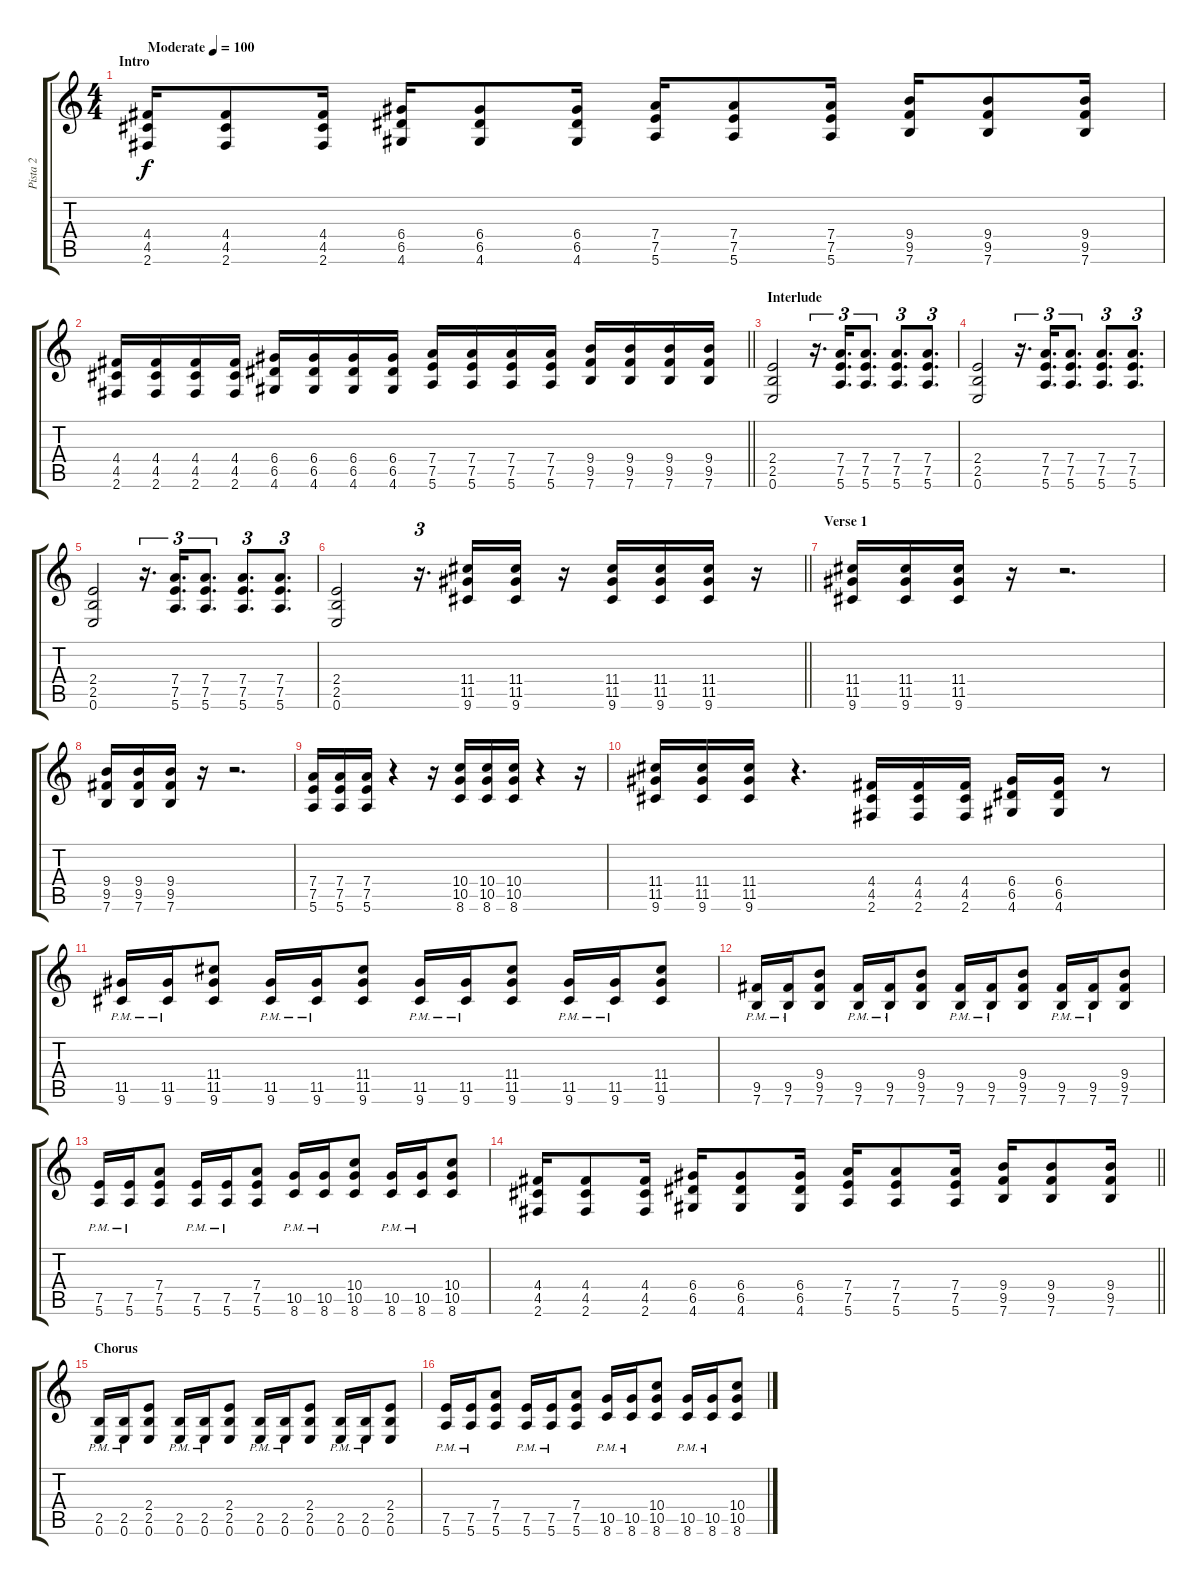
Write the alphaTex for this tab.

\track ("Pista 2" "Pista 2") {instrument overdrivenguitar}
\staff {score tabs}
\tuning (E4 B3 G3 D3 A2 E2) {hide}
\ts (4 4)
\section ("" "Intro")
\tempo (100 "Moderate")
\clef g2
\ks c
(4.4 4.5 2.6).16{dy f instrument overdrivenguitar} (4.4 4.5 2.6).8 (4.4 4.5 2.6).16 (6.4 6.5 4.6).16 (6.4 6.5 4.6).8 (6.4 6.5 4.6).16 (7.4 7.5 5.6).16 (7.4 7.5 5.6).8 (7.4 7.5 5.6).16 (9.4 9.5 7.6).16 (9.4 9.5 7.6).8 (9.4 9.5 7.6).16 |
\barLineRight lightlight
(4.4 4.5 2.6).16 (4.4 4.5 2.6).16 (4.4 4.5 2.6).16 (4.4 4.5 2.6).16 (6.4 6.5 4.6).16 (6.4 6.5 4.6).16 (6.4 6.5 4.6).16 (6.4 6.5 4.6).16 (7.4 7.5 5.6).16 (7.4 7.5 5.6).16 (7.4 7.5 5.6).16 (7.4 7.5 5.6).16 (9.4 9.5 7.6).16 (9.4 9.5 7.6).16 (9.4 9.5 7.6).16 (9.4 9.5 7.6).16 |
\section ("" "Interlude")
(2.4 2.5 0.6).2 r.16{d tu (3 2)} (7.4 7.5 5.6).16{d tu (3 2)} (7.4 7.5 5.6).8{d tu (3 2)} (7.4 7.5 5.6).8{d tu (3 2)} (7.4 7.5 5.6).8{d tu (3 2)} |
(2.4 2.5 0.6).2 r.16{d tu (3 2)} (7.4 7.5 5.6).16{d tu (3 2)} (7.4 7.5 5.6).8{d tu (3 2)} (7.4 7.5 5.6).8{d tu (3 2)} (7.4 7.5 5.6).8{d tu (3 2)} |
(2.4 2.5 0.6).2 r.16{d tu (3 2)} (7.4 7.5 5.6).16{d tu (3 2)} (7.4 7.5 5.6).8{d tu (3 2)} (7.4 7.5 5.6).8{d tu (3 2)} (7.4 7.5 5.6).8{d tu (3 2)} |
\barLineRight lightlight
(2.4 2.5 0.6).2 r.16{d tu (3 2)} (11.4 11.5 9.6).16 (11.4 11.5 9.6).16 r.16 (11.4 11.5 9.6).16 (11.4 11.5 9.6).16 (11.4 11.5 9.6).16 r.16 |
\section ("" "Verse 1")
(11.4 11.5 9.6).16 (11.4 11.5 9.6).16 (11.4 11.5 9.6).16 r.16 r.2{d} |
(9.4 9.5 7.6).16 (9.4 9.5 7.6).16 (9.4 9.5 7.6).16 r.16 r.2{d} |
(7.4 7.5 5.6).16 (7.4 7.5 5.6).16 (7.4 7.5 5.6).16 r.4 r.16 (10.4 10.5 8.6).16 (10.4 10.5 8.6).16 (10.4 10.5 8.6).16 r.4 r.16 |
(11.4 11.5 9.6).16 (11.4 11.5 9.6).16 (11.4 11.5 9.6).16 r.4{d} (4.4 4.5 2.6).16 (4.4 4.5 2.6).16 (4.4 4.5 2.6).16 (6.4 6.5 4.6).16 (6.4 6.5 4.6).16 r.8 |
(11.5{pm} 9.6{pm}).16 (11.5{pm} 9.6{pm}).16 (11.4 11.5 9.6).8 (11.5{pm} 9.6{pm}).16 (11.5{pm} 9.6{pm}).16 (11.4 11.5 9.6).8 (11.5{pm} 9.6{pm}).16 (11.5{pm} 9.6{pm}).16 (11.4 11.5 9.6).8 (11.5{pm} 9.6{pm}).16 (11.5{pm} 9.6{pm}).16 (11.4 11.5 9.6).8 |
(9.5{pm} 7.6{pm}).16 (9.5{pm} 7.6{pm}).16 (9.4 9.5 7.6).8 (9.5{pm} 7.6{pm}).16 (9.5{pm} 7.6{pm}).16 (9.4 9.5 7.6).8 (9.5{pm} 7.6{pm}).16 (9.5{pm} 7.6{pm}).16 (9.4 9.5 7.6).8 (9.5{pm} 7.6{pm}).16 (9.5{pm} 7.6{pm}).16 (9.4 9.5 7.6).8 |
(7.5{pm} 5.6{pm}).16 (7.5{pm} 5.6{pm}).16 (7.4 7.5 5.6).8 (7.5{pm} 5.6{pm}).16 (7.5{pm} 5.6{pm}).16 (7.4 7.5 5.6).8 (10.5{pm} 8.6{pm}).16 (10.5{pm} 8.6{pm}).16 (10.4 10.5 8.6).8 (10.5{pm} 8.6{pm}).16 (10.5{pm} 8.6{pm}).16 (10.4 10.5 8.6).8 |
\barLineRight lightlight
(4.4 4.5 2.6).16 (4.4 4.5 2.6).8 (4.4 4.5 2.6).16 (6.4 6.5 4.6).16 (6.4 6.5 4.6).8 (6.4 6.5 4.6).16 (7.4 7.5 5.6).16 (7.4 7.5 5.6).8 (7.4 7.5 5.6).16 (9.4 9.5 7.6).16 (9.4 9.5 7.6).8 (9.4 9.5 7.6).16 |
\section ("" "Chorus")
(2.5{pm} 0.6{pm}).16 (2.5{pm} 0.6{pm}).16 (2.4 2.5 0.6).8 (2.5{pm} 0.6{pm}).16 (2.5{pm} 0.6{pm}).16 (2.4 2.5 0.6).8 (2.5{pm} 0.6{pm}).16 (2.5{pm} 0.6{pm}).16 (2.4 2.5 0.6).8 (2.5{pm} 0.6{pm}).16 (2.5{pm} 0.6{pm}).16 (2.4 2.5 0.6).8 |
(7.5{pm} 5.6{pm}).16 (7.5{pm} 5.6{pm}).16 (7.4 7.5 5.6).8 (7.5{pm} 5.6{pm}).16 (7.5{pm} 5.6{pm}).16 (7.4 7.5 5.6).8 (10.5{pm} 8.6{pm}).16 (10.5{pm} 8.6{pm}).16 (10.4 10.5 8.6).8 (10.5{pm} 8.6{pm}).16 (10.5{pm} 8.6{pm}).16 (10.4 10.5 8.6).8
